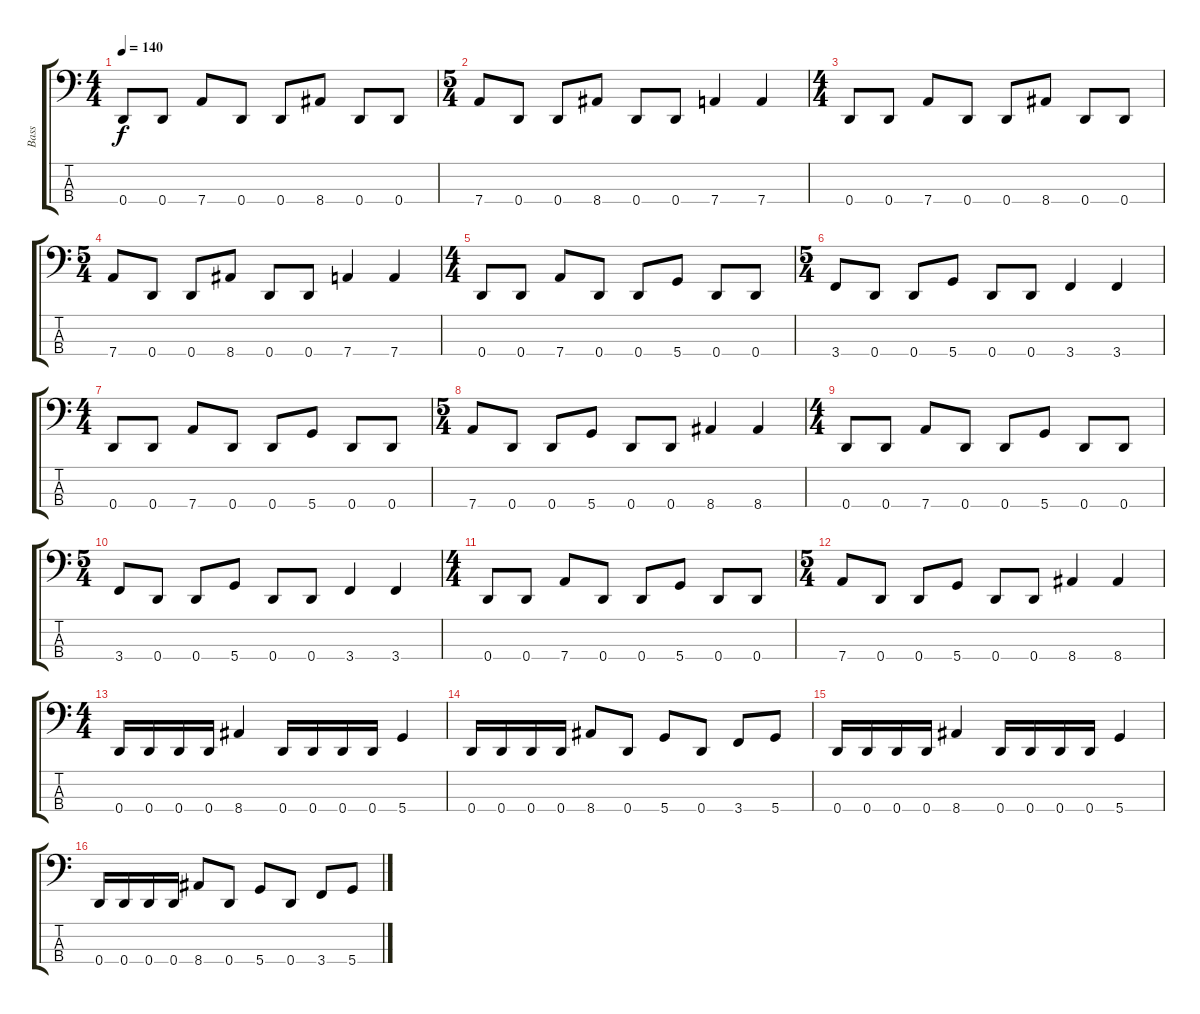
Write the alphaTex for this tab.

\track ("Bass" "Bass") {instrument electricbassfinger}
\staff {score tabs}
\tuning (G2 D2 A1 D1) {hide}
\ts (4 4)
\tempo 140
\clef f4
\ks c
0.4.8{dy f} 0.4.8 7.4.8 0.4.8 0.4.8 8.4.8 0.4.8 0.4.8 |
\ts (5 4)
7.4.8 0.4.8 0.4.8 8.4.8 0.4.8 0.4.8 7.4.4 7.4.4 |
\ts (4 4)
0.4.8 0.4.8 7.4.8 0.4.8 0.4.8 8.4.8 0.4.8 0.4.8 |
\ts (5 4)
7.4.8 0.4.8 0.4.8 8.4.8 0.4.8 0.4.8 7.4.4 7.4.4 |
\ts (4 4)
0.4.8 0.4.8 7.4.8 0.4.8 0.4.8 5.4.8 0.4.8 0.4.8 |
\ts (5 4)
3.4.8 0.4.8 0.4.8 5.4.8 0.4.8 0.4.8 3.4.4 3.4.4 |
\ts (4 4)
0.4.8 0.4.8 7.4.8 0.4.8 0.4.8 5.4.8 0.4.8 0.4.8 |
\ts (5 4)
7.4.8 0.4.8 0.4.8 5.4.8 0.4.8 0.4.8 8.4.4 8.4.4 |
\ts (4 4)
0.4.8 0.4.8 7.4.8 0.4.8 0.4.8 5.4.8 0.4.8 0.4.8 |
\ts (5 4)
3.4.8 0.4.8 0.4.8 5.4.8 0.4.8 0.4.8 3.4.4 3.4.4 |
\ts (4 4)
0.4.8 0.4.8 7.4.8 0.4.8 0.4.8 5.4.8 0.4.8 0.4.8 |
\ts (5 4)
7.4.8 0.4.8 0.4.8 5.4.8 0.4.8 0.4.8 8.4.4 8.4.4 |
\ts (4 4)
0.4.16 0.4.16 0.4.16 0.4.16 8.4.4 0.4.16 0.4.16 0.4.16 0.4.16 5.4.4 |
0.4.16 0.4.16 0.4.16 0.4.16 8.4.8 0.4.8 5.4.8 0.4.8 3.4.8 5.4.8 |
0.4.16 0.4.16 0.4.16 0.4.16 8.4.4 0.4.16 0.4.16 0.4.16 0.4.16 5.4.4 |
0.4.16 0.4.16 0.4.16 0.4.16 8.4.8 0.4.8 5.4.8 0.4.8 3.4.8 5.4.8
